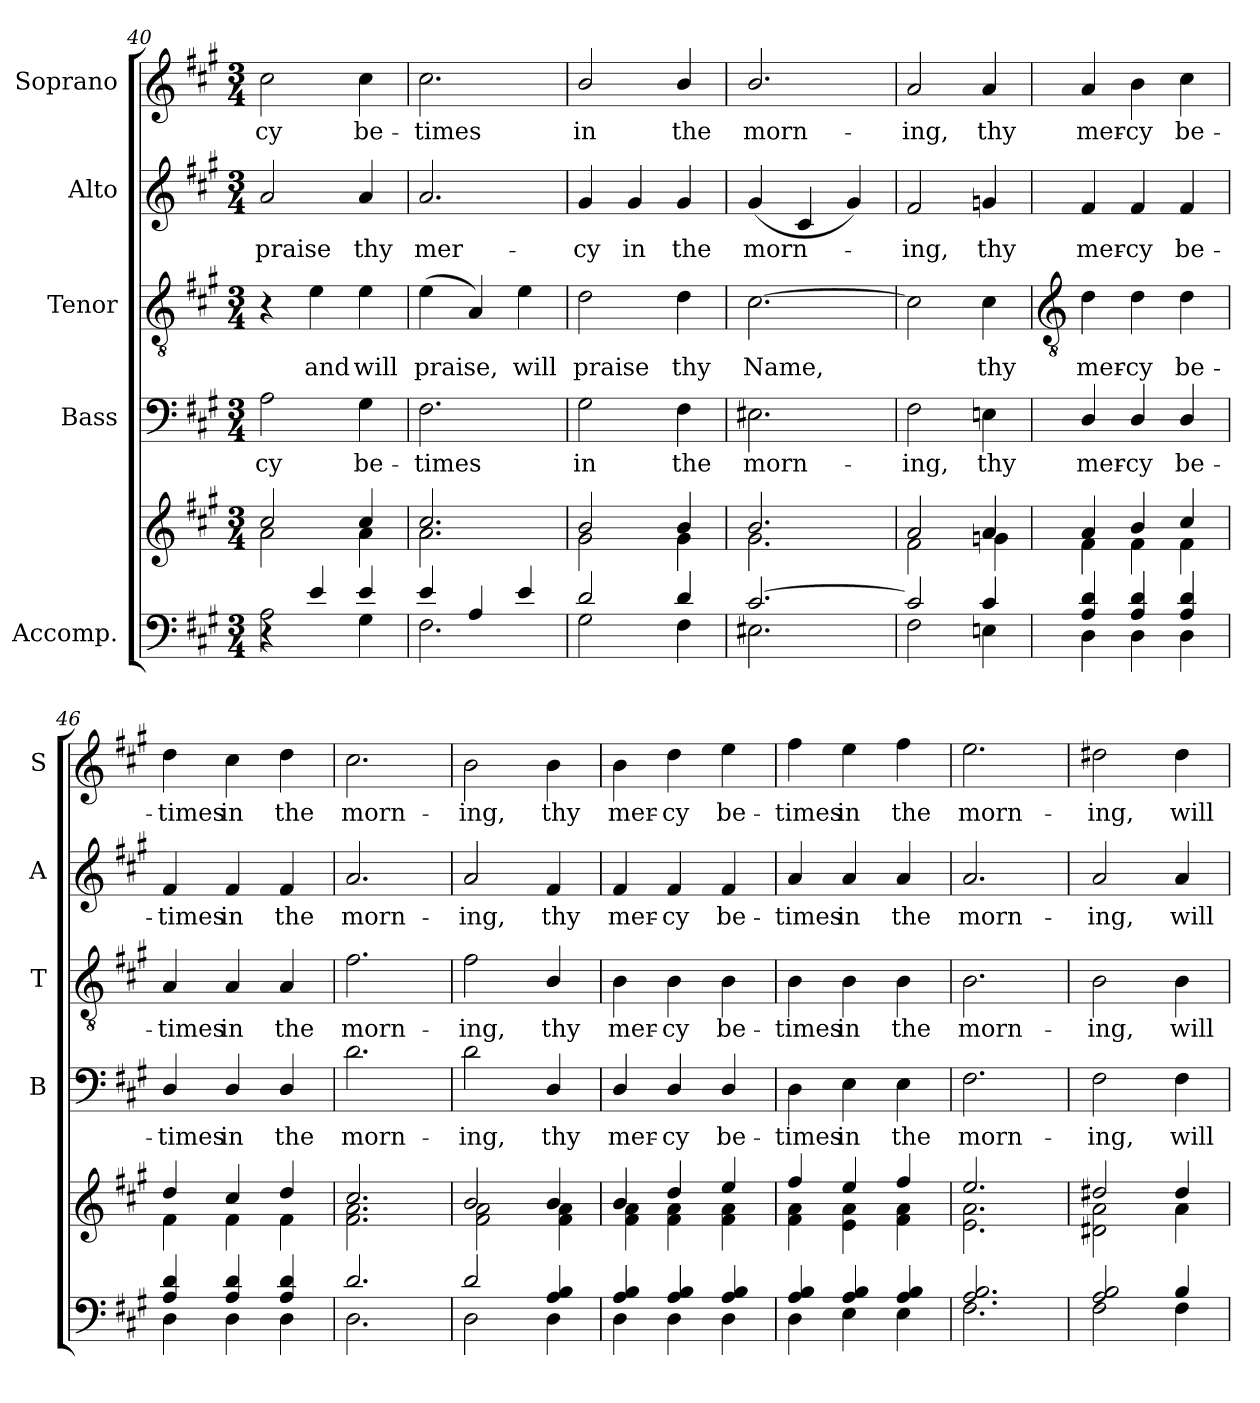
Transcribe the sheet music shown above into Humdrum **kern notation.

**kern	**kern	**kern	**text	**kern	**text	**kern	**text	**kern	**text
*part5	*part5	*part4	*part4	*part3	*part3	*part2	*part2	*part1	*part1
*staff6	*staff5	*staff4	*staff4	*staff3	*staff3	*staff2	*staff2	*staff1	*staff1
*I"Accomp.	*	*I"Bass	*	*I"Tenor	*	*I"Alto	*	*I"Soprano	*
*	*	*I'B	*	*I'T	*	*I'A	*	*I'S	*
*clefF4	*clefG2	*clefF4	*	*clefGv2	*	*clefG2	*	*clefG2	*
*k[f#c#g#]	*k[f#c#g#]	*k[f#c#g#]	*	*k[f#c#g#]	*	*k[f#c#g#]	*	*k[f#c#g#]	*
*A:	*A:	*A:	*	*A:	*	*A:	*	*A:	*
*M3/4	*M3/4	*M3/4	*	*M3/4	*	*M3/4	*	*M3/4	*
=40	=40	=40	=40	=40	=40	=40	=40	=40	=40
*^	*	*	*	*	*	*	*	*	*
*	*^	*	*	*	*	*	*	*	*	*
!	!	!LO:N:vis=1	!	!	!LO:LY:b	!	!	!	!LO:LY:b	!	!LO:LY:b
*	*	*	*^	*	*	*	*	*	*	*	*
4r	2A\	2.ryy	2cc#/	2a\	2A	-cy	4r	.	2a	praise	2cc#	cy
!	!	!	!	!	!	!	!	!LO:LY:b	!	!	!	!
4e/	.	.	.	.	.	.	4e	and	.	.	.	.
!	!	!	!	!	!	!LO:LY:b	!	!LO:LY:b	!	!LO:LY:b	!	!LO:LY:b
4e/	4G#\	.	4cc#/	4a\	4G#	be-	4e	will	4a	thy	4cc#	be-
=41	=41	=41	=41	=41	=41	=41	=41	=41	=41	=41	=41	=41
!	!	!LO:N:vis=1	!	!	!	!LO:LY:b	!	!LO:LY:b	!	!LO:LY:b	!	!LO:LY:b
4e/	2.F#\	2.ryy	2.cc#/	2.a\	2.F#	-times	(<4e	praise,	2.a	mer-	2.cc#	-times
4A/	.	.	.	.	.	.	4A)	.	.	.	.	.
!	!	!	!	!	!	!	!	!LO:LY:b	!	!	!	!
4e/	.	.	.	.	.	.	4e	will	.	.	.	.
=42	=42	=42	=42	=42	=42	=42	=42	=42	=42	=42	=42	=42
!	!	!LO:N:vis=1	!	!	!	!LO:LY:b	!	!LO:LY:b	!	!LO:LY:b	!	!LO:LY:b
2d/	2G#\	2.ryy	2b/	2g#\	2G#	in	2d	praise	4g#	-cy	2b/	in
!	!	!	!	!	!	!	!	!	!	!LO:LY:b	!	!
.	.	.	.	.	.	.	.	.	4g#	in	.	.
!	!	!	!	!	!	!LO:LY:b	!	!LO:LY:b	!	!LO:LY:b	!	!LO:LY:b
4d/	4F#\	.	4b/	4g#\	4F#	the	4d	thy	4g#	the	4b/	the
=43	=43	=43	=43	=43	=43	=43	=43	=43	=43	=43	=43	=43
!	!	!LO:N:vis=1	!	!	!	!LO:LY:b	!	!LO:LY:b	!	!LO:LY:b	!	!LO:LY:b
[2.c#/	2.E#X\	2.ryy	2.b/	2.g#\	2.E#X	morn-	[2.c#	Name,	(<4g#	morn-	2.b/	morn-
.	.	.	.	.	.	.	.	.	4c#	.	.	.
.	.	.	.	.	.	.	.	.	4g#)	.	.	.
=44	=44	=44	=44	=44	=44	=44	=44	=44	=44	=44	=44	=44
!	!	!LO:N:vis=1	!	!	!	!LO:LY:b	!	!	!	!LO:LY:b	!	!LO:LY:b
2c#/]	2F#\	2.ryy	2a/	2f#\	2F#	-ing,	2c#]	.	2f#	ing,	2a	-ing,
!	!	!	!	!	!	!LO:LY:b	!	!LO:LY:b	!	!LO:LY:b	!	!LO:LY:b
4c#/	4En\	.	4a/	4gn\	4En	thy	4c#	thy	4gn	thy	4a	thy
!!LO:LB:g=z
=45	=45	=45	=45	=45	=45	=45	=45	=45	=45	=45	=45	=45
*	*	*	*	*	*	*	*clefGv2	*	*	*	*	*
!	!	!LO:N:vis=1	!	!	!	!LO:LY:b	!	!LO:LY:b	!	!LO:LY:b	!	!LO:LY:b
4A/ 4d/	4D\	2.ryy	4a/	4f#\	4D/	mer-	4d	mer-	4f#	mer-	4a	mer-
!	!	!	!	!	!	!LO:LY:b	!	!LO:LY:b	!	!LO:LY:b	!	!LO:LY:b
4A/ 4d/	4D\	.	4b/	4f#\	4D/	-cy	4d	-cy	4f#	-cy	4b	-cy
!	!	!	!	!	!	!LO:LY:b	!	!LO:LY:b	!	!LO:LY:b	!	!LO:LY:b
4A/ 4d/	4D\	.	4cc#/	4f#\	4D/	be-	4d	be-	4f#	be-	4cc#	be-
=46	=46	=46	=46	=46	=46	=46	=46	=46	=46	=46	=46	=46
!	!	!LO:N:vis=1	!	!	!	!LO:LY:b	!	!LO:LY:b	!	!LO:LY:b	!	!LO:LY:b
4A/ 4d/	4D\	2.ryy	4dd/	4f#\	4D/	-times	4A	-times	4f#	-times	4dd	-times
!	!	!	!	!	!	!LO:LY:b	!	!LO:LY:b	!	!LO:LY:b	!	!LO:LY:b
4A/ 4d/	4D\	.	4cc#/	4f#\	4D/	in	4A	in	4f#	in	4cc#	in
!	!	!	!	!	!	!LO:LY:b	!	!LO:LY:b	!	!LO:LY:b	!	!LO:LY:b
4A/ 4d/	4D\	.	4dd/	4f#\	4D/	the	4A	the	4f#	the	4dd	the
=47	=47	=47	=47	=47	=47	=47	=47	=47	=47	=47	=47	=47
!	!	!LO:N:vis=1	!	!	!	!LO:LY:b	!	!LO:LY:b	!	!LO:LY:b	!	!LO:LY:b
2.d/	2.D\	2.ryy	2.cc#/	2.f#\ 2.a\	2.d	morn-	2.f#	morn-	2.a	morn-	2.cc#	morn-
=48	=48	=48	=48	=48	=48	=48	=48	=48	=48	=48	=48	=48
!	!	!LO:N:vis=1	!	!	!	!LO:LY:b	!	!LO:LY:b	!	!LO:LY:b	!	!LO:LY:b
2d/	2D\	2.ryy	2b/	2f#\ 2a\	2d	-ing,	2f#	-ing,	2a	-ing,	2b	-ing,
!	!	!	!	!	!	!LO:LY:b	!	!LO:LY:b	!	!LO:LY:b	!	!LO:LY:b
4A/ 4B/	4D\	.	4b/	4f#\ 4a\	4D/	thy	4B/	thy	4f#	thy	4b	thy
=49	=49	=49	=49	=49	=49	=49	=49	=49	=49	=49	=49	=49
!	!	!LO:N:vis=1	!	!	!	!LO:LY:b	!	!LO:LY:b	!	!LO:LY:b	!	!LO:LY:b
4A/ 4B/	4D\	2.ryy	4b/	4f#\ 4a\	4D/	mer-	4B\	mer-	4f#	mer-	4b	mer-
!	!	!	!	!	!	!LO:LY:b	!	!LO:LY:b	!	!LO:LY:b	!	!LO:LY:b
4A/ 4B/	4D\	.	4dd/	4f#\ 4a\	4D/	-cy	4B\	-cy	4f#	-cy	4dd	-cy
!	!	!	!	!	!	!LO:LY:b	!	!LO:LY:b	!	!LO:LY:b	!	!LO:LY:b
4A/ 4B/	4D\	.	4ee/	4f#\ 4a\	4D/	be-	4B\	be-	4f#	be-	4ee	be-
=50	=50	=50	=50	=50	=50	=50	=50	=50	=50	=50	=50	=50
!	!	!LO:N:vis=1	!	!	!	!LO:LY:b	!	!LO:LY:b	!	!LO:LY:b	!	!LO:LY:b
4A/ 4B/	4D\	2.ryy	4ff#/	4f#\ 4a\	4D	-times	4B\	-times	4a	-times	4ff#	-times
!	!	!	!	!	!	!LO:LY:b	!	!LO:LY:b	!	!LO:LY:b	!	!LO:LY:b
4A/ 4B/	4E\	.	4ee/	4e\ 4a\	4E	in	4B\	in	4a	in	4ee	in
!	!	!	!	!	!	!LO:LY:b	!	!LO:LY:b	!	!LO:LY:b	!	!LO:LY:b
4A/ 4B/	4E\	.	4ff#/	4f#\ 4a\	4E	the	4B\	the	4a	the	4ff#	the
=51	=51	=51	=51	=51	=51	=51	=51	=51	=51	=51	=51	=51
!	!	!LO:N:vis=1	!	!	!	!LO:LY:b	!	!LO:LY:b	!	!LO:LY:b	!	!LO:LY:b
2.A/ 2.B/	2.F#\	2.ryy	2.ee/	2.e\ 2.a\	2.F#	morn-	2.B\	morn-	2.a	morn-	2.ee	morn-
=52	=52	=52	=52	=52	=52	=52	=52	=52	=52	=52	=52	=52
!	!	!LO:N:vis=1	!	!	!	!LO:LY:b	!	!LO:LY:b	!	!LO:LY:b	!	!LO:LY:b
2A/ 2B/	2F#\	2.ryy	2dd#X/	2d#X\ 2a\	2F#	-ing,	2B\	-ing,	2a	-ing,	2dd#X	-ing,
!	!	!	!	!	!	!LO:LY:b	!	!LO:LY:b	!	!LO:LY:b	!	!LO:LY:b
4B/	4F#\	.	4dd#/	4a\	4F#	will	4B\	will	4a	will	4dd#	will
*v	*v	*v	*	*	*	*	*	*	*	*	*	*
*	*v	*v	*	*	*	*	*	*	*	*
=	=	=	=	=	=	=	=	=	=
*-	*-	*-	*-	*-	*-	*-	*-	*-	*-
